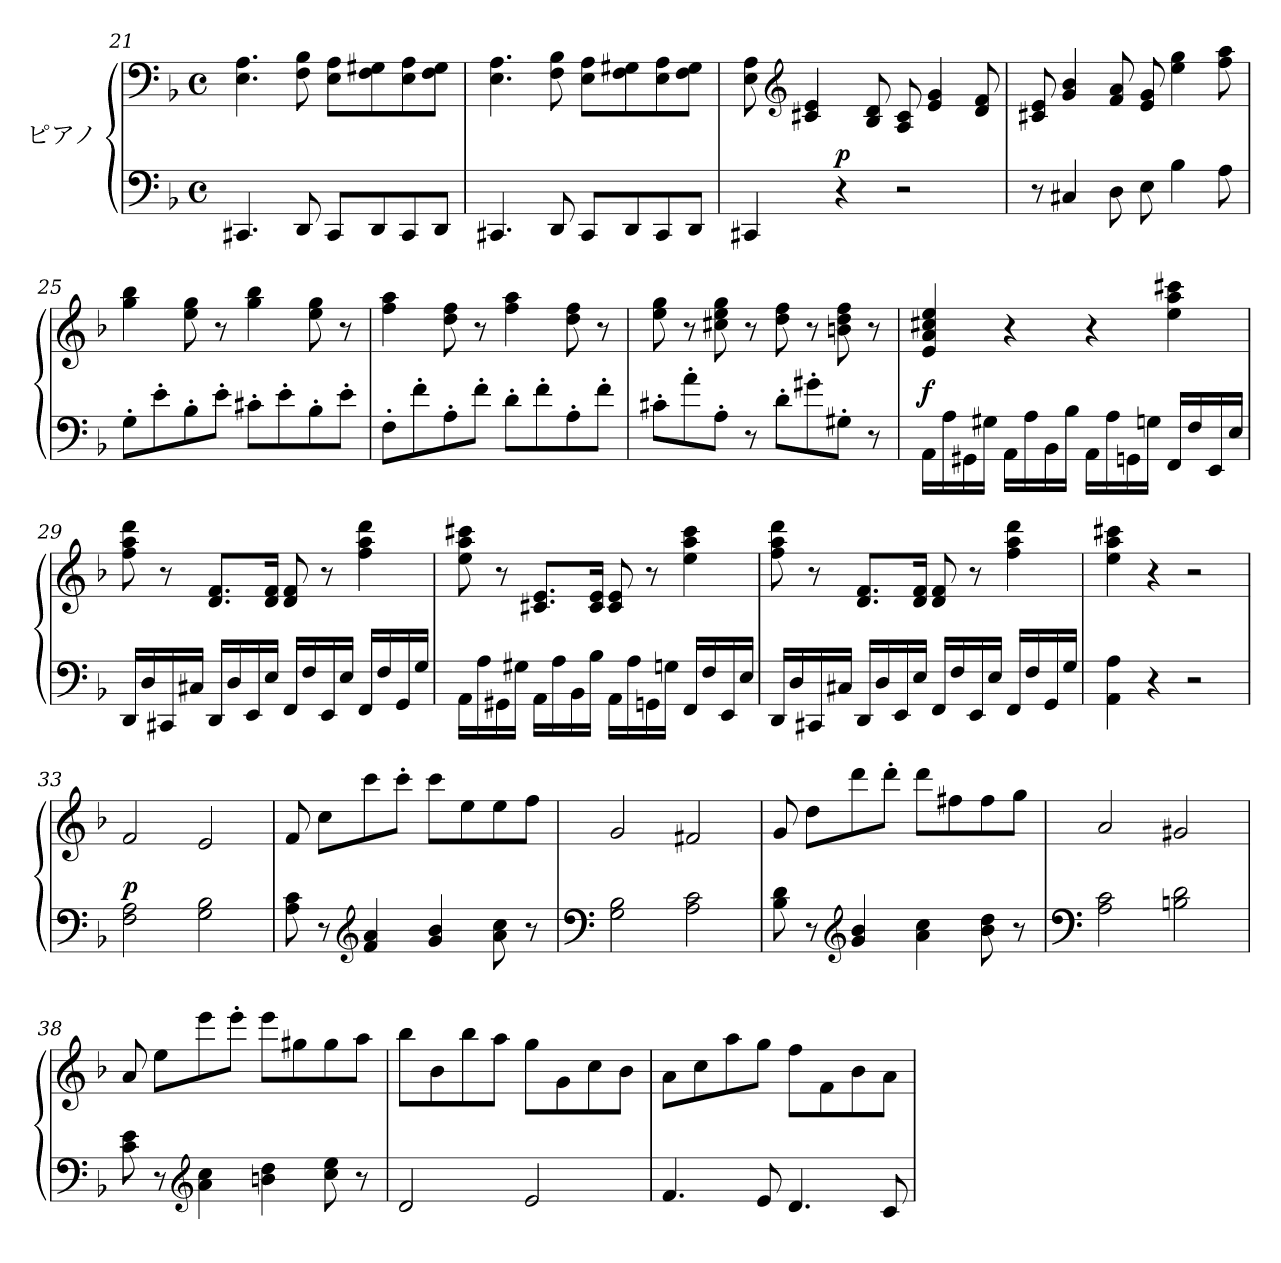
**kern	**kern	**dynam
*part1	*part1	*part1
*staff2	*staff1	*staff1/2
*I"ピアノ	*	*
*clefF4	*clefF4	*
*k[b-]	*k[b-]	*
*M4/4	*M4/4	*
*met(c)	*met(c)	*
=21	=21	=21
4.CC#X/	4.E\ 4.A\	.
8DD/	8F\ 8B-\	.
8CC#/L	8E\ 8A\L	.
8DD/	8F\ 8G#X\	.
8CC#/	8E\ 8A\	.
8DD/J	8F\ 8G#\J	.
=22	=22	=22
4.CC#X/	4.E\ 4.A\	.
8DD/	8F\ 8B-\	.
8CC#/L	8E\ 8A\L	.
8DD/	8F\ 8G#X\	.
8CC#/	8E\ 8A\	.
8DD/J	8F\ 8G#\J	.
=23	=23	=23
4CC#X/	8E\ 8A\	.
*	*clefG2	*
.	4c#X/ 4e/	.
!	!	!LO:DY:a=2
4r	.	p
.	8B-/ 8d/	.
2r	8A/ 8c#/	.
.	4e/ 4g/	.
.	8d/ 8f/	.
=24	=24	=24
8r	8c#X/ 8e/	.
4C#X/	4g/ 4b-/	.
8D\	8f/ 8a/	.
8E\	8e/ 8g/	.
4B-\	4ee\ 4gg\	.
8A\	8ff\ 8aa\	.
=25	=25	=25
8G'\L	4gg\ 4bb-\	.
8e'\	.	.
8B-'\	8ee\ 8gg\	.
8e'\J	8r	.
8c#X'\L	4gg\ 4bb-\	.
8e'\	.	.
8B-'\	8ee\ 8gg\	.
8e'\J	8r	.
=26	=26	=26
8F'\L	4ff\ 4aa\	.
8f'\	.	.
8A'\	8dd\ 8ff\	.
8f'\J	8r	.
8d'\L	4ff\ 4aa\	.
8f'\	.	.
8A'\	8dd\ 8ff\	.
8f'\J	8r	.
=27	=27	=27
8c#X'\L	8ee\ 8gg\	.
8a'\	8r	.
8A'\J	8cc#X\ 8ee\ 8gg\	.
8r	8r	.
8d'\L	8dd\ 8ff\	.
8g#X'\	8r	.
8G#X'\J	8bn\ 8dd\ 8ff\	.
8r	8r	.
=28	=28	=28
!	!	!LO:DY:a=2
16AA\LL	4e/ 4a/ 4cc#X/ 4ee/	f
16A\	.	.
16GG#X\	.	.
16G#X\JJ	.	.
16AA\LL	4r	.
16A\	.	.
16BB-\	.	.
16B-\JJ	.	.
16AA\LL	4r	.
16A\	.	.
16GGn\	.	.
16Gn\JJ	.	.
16FF/LL	4ee\ 4aa\ 4ccc#X\	.
16F/	.	.
16EE/	.	.
16E/JJ	.	.
=29	=29	=29
16DD/LL	8ff\ 8aa\ 8ddd\	.
16D/	.	.
16CC#X/	8r	.
16C#X/JJ	.	.
16DD/LL	8.d/ 8.f/L	.
16D/	.	.
16EE/	.	.
16E/JJ	16d/ 16f/Jk	.
16FF/LL	8d/ 8f/	.
16F/	.	.
16EE/	8r	.
16E/JJ	.	.
16FF/LL	4ff\ 4aa\ 4ddd\	.
16F/	.	.
16GG/	.	.
16G/JJ	.	.
=30	=30	=30
16AA\LL	8ee\ 8aa\ 8ccc#X\	.
16A\	.	.
16GG#X\	8r	.
16G#X\JJ	.	.
16AA\LL	8.c#X/ 8.e/L	.
16A\	.	.
16BB-\	.	.
16B-\JJ	16c#/ 16e/Jk	.
16AA\LL	8c#/ 8e/	.
16A\	.	.
16GGn\	8r	.
16Gn\JJ	.	.
16FF/LL	4ee\ 4aa\ 4ccc#\	.
16F/	.	.
16EE/	.	.
16E/JJ	.	.
=31	=31	=31
16DD/LL	8ff\ 8aa\ 8ddd\	.
16D/	.	.
16CC#X/	8r	.
16C#X/JJ	.	.
16DD/LL	8.d/ 8.f/L	.
16D/	.	.
16EE/	.	.
16E/JJ	16d/ 16f/Jk	.
16FF/LL	8d/ 8f/	.
16F/	.	.
16EE/	8r	.
16E/JJ	.	.
16FF/LL	4ff\ 4aa\ 4ddd\	.
16F/	.	.
16GG/	.	.
16G/JJ	.	.
=32	=32	=32
4AA\ 4A\	4ee\ 4aa\ 4ccc#X\	.
4r	4r	.
2r	2r	.
=33	=33	=33
!	!	!LO:DY:a=2
2F\ 2A\	2f/	p
2G\ 2B-\	2e/	.
=34	=34	=34
8A\ 8c\	8f/	.
8r	8cc\L	.
*clefG2	*	*
4f/ 4a/	8ccc\	.
.	8ccc'\J	.
4g/ 4b-/	8ccc\L	.
.	8ee\	.
8a\ 8cc\	8ee\	.
8r	8ff\J	.
=35	=35	=35
*clefF4	*	*
2G\ 2B-\	2g/	.
2A\ 2c\	2f#X/	.
=36	=36	=36
8B-\ 8d\	8g/	.
8r	8dd\L	.
*clefG2	*	*
4g/ 4b-/	8ddd\	.
.	8ddd'\J	.
4a\ 4cc\	8ddd\L	.
.	8ff#X\	.
8b-\ 8dd\	8ff#\	.
8r	8gg\J	.
=37	=37	=37
*clefF4	*	*
2A\ 2c\	2a/	.
2Bn\ 2d\	2g#X/	.
=38	=38	=38
8c\ 8e\	8a/	.
8r	8ee\L	.
*clefG2	*	*
4a\ 4cc\	8eee\	.
.	8eee'\J	.
4bn\ 4dd\	8eee\L	.
.	8gg#X\	.
8cc\ 8ee\	8gg#\	.
8r	8aa\J	.
=39	=39	=39
2d/	8bb-\L	.
.	8b-\	.
.	8bb-\	.
.	8aa\J	.
2e/	8gg\L	.
.	8g\	.
.	8cc\	.
.	8b-\J	.
=40	=40	=40
4.f/	8a\L	.
.	8cc\	.
.	8aa\	.
8e/	8gg\J	.
4.d/	8ff\L	.
.	8f\	.
.	8b-\	.
8c/	8a\J	.
=	=	=
*-	*-	*-
